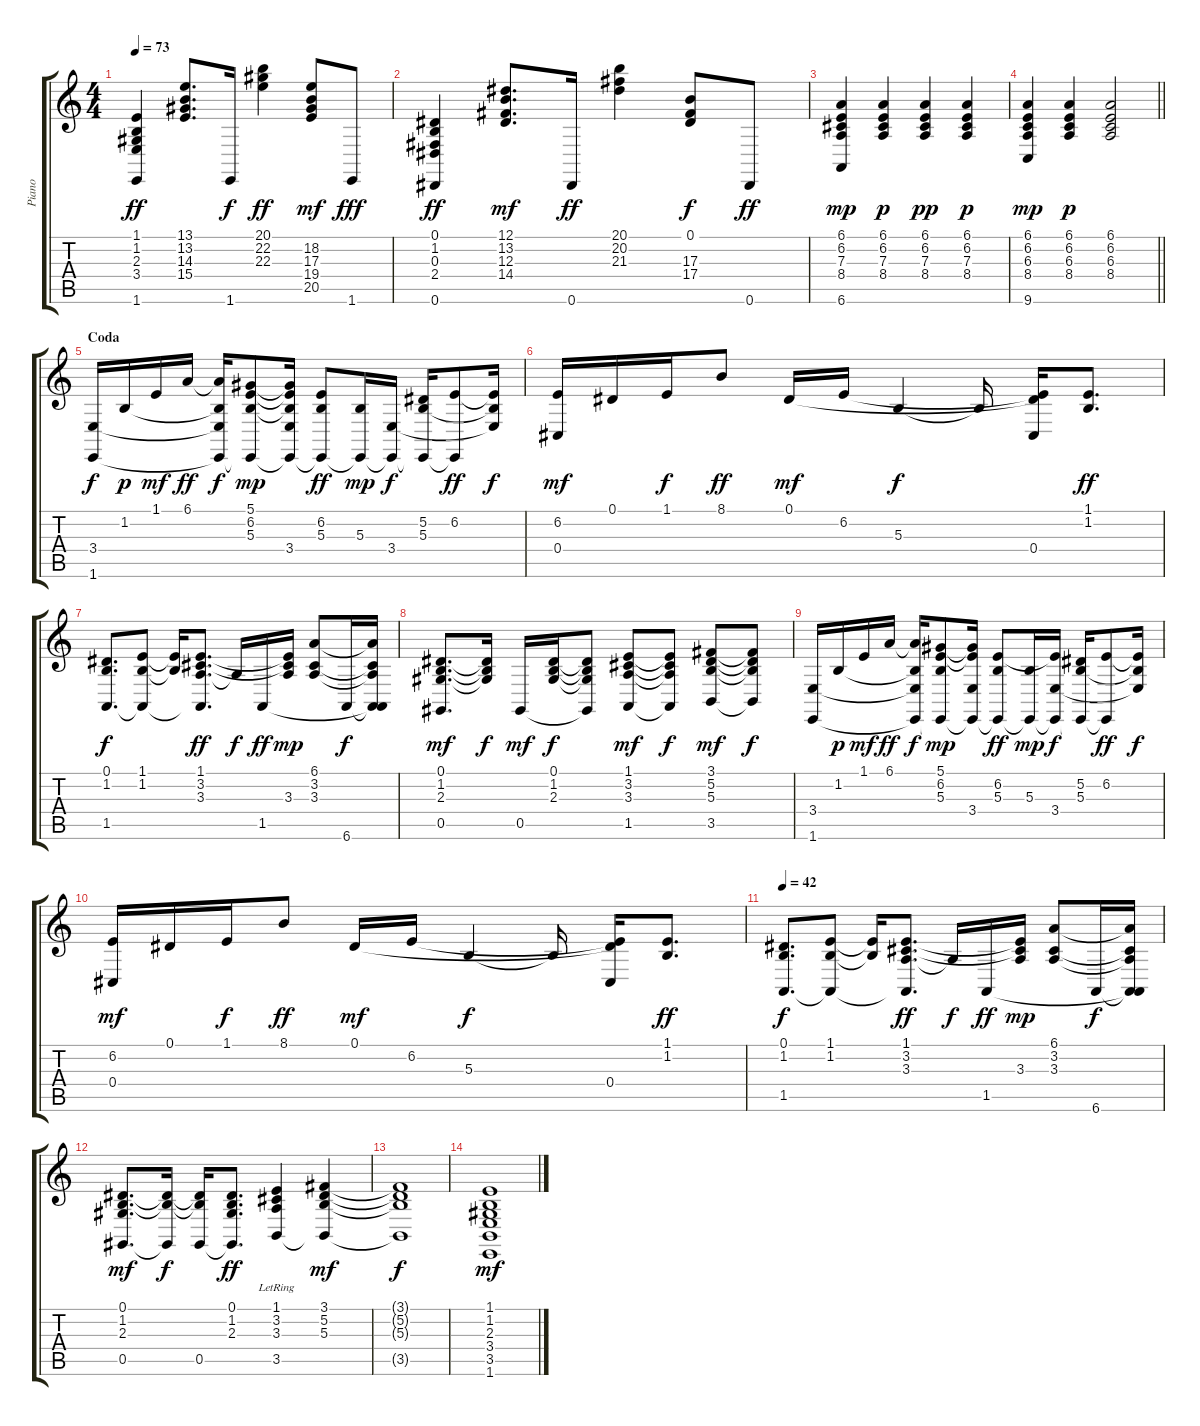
\track ("Piano" "Piano") {instrument brightacousticpiano}
\staff {score tabs}
\tuning (Eb4 Bb3 Gb3 Db3 Ab2 Eb2) {hide}
\ts (4 4)
\tempo 73
\clef g2
\ks c
(1.1 1.2 2.3 3.4 1.6).4{dy ff} (13.1 13.2 14.3 15.4).8{d} 1.6.16{dy f} (20.1 22.2 22.3).4{dy ff} (18.2 17.3 19.4 20.5).8{dy mf} 1.6.8{dy fff} |
(0.1 1.2 0.3 2.4 0.6).4{dy ff} (12.1 13.2 12.3 14.4).8{d dy mf} 0.6.16{dy ff} (20.1 20.2 21.3).4 (0.1 17.3 17.4).8{dy f} 0.6.8{dy ff} |
(6.1 6.2 7.3 8.4 6.6).4{dy mp volume 14} (6.1 6.2 7.3 8.4).4{dy p} (6.1 6.2 7.3 8.4).4{dy pp} (6.1 6.2 7.3 8.4).4{dy p} |
\barLineRight lightlight
(6.1 6.2 6.3 8.4 9.6).4{dy mp} (6.1 6.2 6.3 8.4).4{dy p} (6.1 6.2 6.3 8.4).2 |
\section ("" "Coda")
(3.4 1.6).16{dy f} 1.2.16{dy p} 1.1.16{dy mf} 6.1.16{dy ff} (6.1{t} 1.2{t} 3.4{t} 1.6{t}).16{dy f} (5.1 6.2 5.3 1.6{t}).8{dy mp} (5.1{t} 6.2{t} 5.3{t} 3.4 1.6{t}).16 (6.2 5.3 1.6{t}).8{dy ff} (5.3 1.6{t}).16{dy mp} (3.4 1.6{t}).16{dy f} (5.2 5.3 1.6{t}).16 (6.2 1.6{t}).8{dy ff} (6.2{t} 5.3{t} 3.4{t}).16{dy f} |
(6.2 0.4).16{dy mf} 0.1.16 1.1.16{dy f} 8.1.8{dy ff} 0.1.16{dy mf} 6.2.16 5.3.4{dy f} 5.3{t}.16 (0.1{t} 6.2{t} 0.4).16 (1.1 1.2).8{d dy ff} |
(0.1 1.2 1.5).8{d dy f} (1.1 1.2 1.5{t}).8 (1.1{t} 1.2{t}).16 (1.1 3.2 3.3 1.5{t}).8{d dy ff} 3.3{t}.16{dy f} 1.5.16{dy ff} (1.1{t} 3.2{t} 3.3).16{dy mp} (6.1 3.2 3.3).8 6.6.16{dy f} (6.1{t} 3.2{t} 3.3{t} 1.5{t} 6.6{t}).16 |
(0.1 1.2 2.3 0.5).8{d dy mf} (0.1{t} 1.2{t} 2.3{t}).16{dy f} 0.5.16{dy mf} (0.1 1.2 2.3).16{dy f} (0.1{t} 1.2{t} 2.3{t} 0.5{t}).8 (1.1 3.2 3.3 1.5).8{dy mf} (1.1{t} 3.2{t} 3.3{t} 1.5{t}).8{dy f} (3.1 5.2 5.3 3.5).8{dy mf} (3.1{t} 5.2{t} 5.3{t} 3.5{t}).8{dy f} |
(3.4 1.6).16 1.2.16{dy p} 1.1.16{dy mf} 6.1.16{dy ff} (6.1{t} 1.2{t} 3.4{t} 1.6{t}).16{dy f} (5.1 6.2 5.3 1.6{t}).8{dy mp} (5.1{t} 6.2{t} 3.4 1.6{t}).16 (6.2 5.3 1.6{t}).8{dy ff} (5.3 1.6{t}).16{dy mp} (6.2{t} 3.4 1.6{t}).16{dy f} (5.2 5.3 1.6{t}).16 (6.2 1.6{t}).8{dy ff} (6.2{t} 5.3{t} 3.4{t}).16{dy f} |
(6.2 0.4).16{dy mf} 0.1.16 1.1.16{dy f} 8.1.8{dy ff} 0.1.16{dy mf} 6.2.16 5.3.4{dy f} 5.3{t}.16 (0.1{t} 6.2{t} 0.4).16 (1.1 1.2).8{d dy ff} |
\tempo 42
(0.1 1.2 1.5).8{d dy f} (1.1 1.2 1.5{t}).8 (1.1{t} 1.2{t}).16 (1.1 3.2 3.3 1.5{t}).8{d dy ff} 3.3{t}.16{dy f} 1.5.16{dy ff} (1.1{t} 3.2{t} 3.3).16{dy mp} (6.1 3.2 3.3).8 6.6.16{dy f} (6.1{t} 3.2{t} 3.3{t} 1.5{t} 6.6{t}).16 |
(0.1 1.2 2.3 0.5).8{d dy mf} (0.1{t} 1.2{t} 0.5{t}).16{dy f} (0.1{t} 1.2{t} 0.5).16 (0.1 1.2 2.3 0.5{t}).8{d dy ff} (1.1{lr} 3.2{lr} 3.3{lr} 3.5).4 (3.1 5.2 5.3 3.5{t}).4{dy mf} |
(3.1{t} 5.2{t} 5.3{t} 3.5{t}).1{dy f} |
(1.1 1.2 2.3 3.4 3.5 1.6).1{dy mf}
